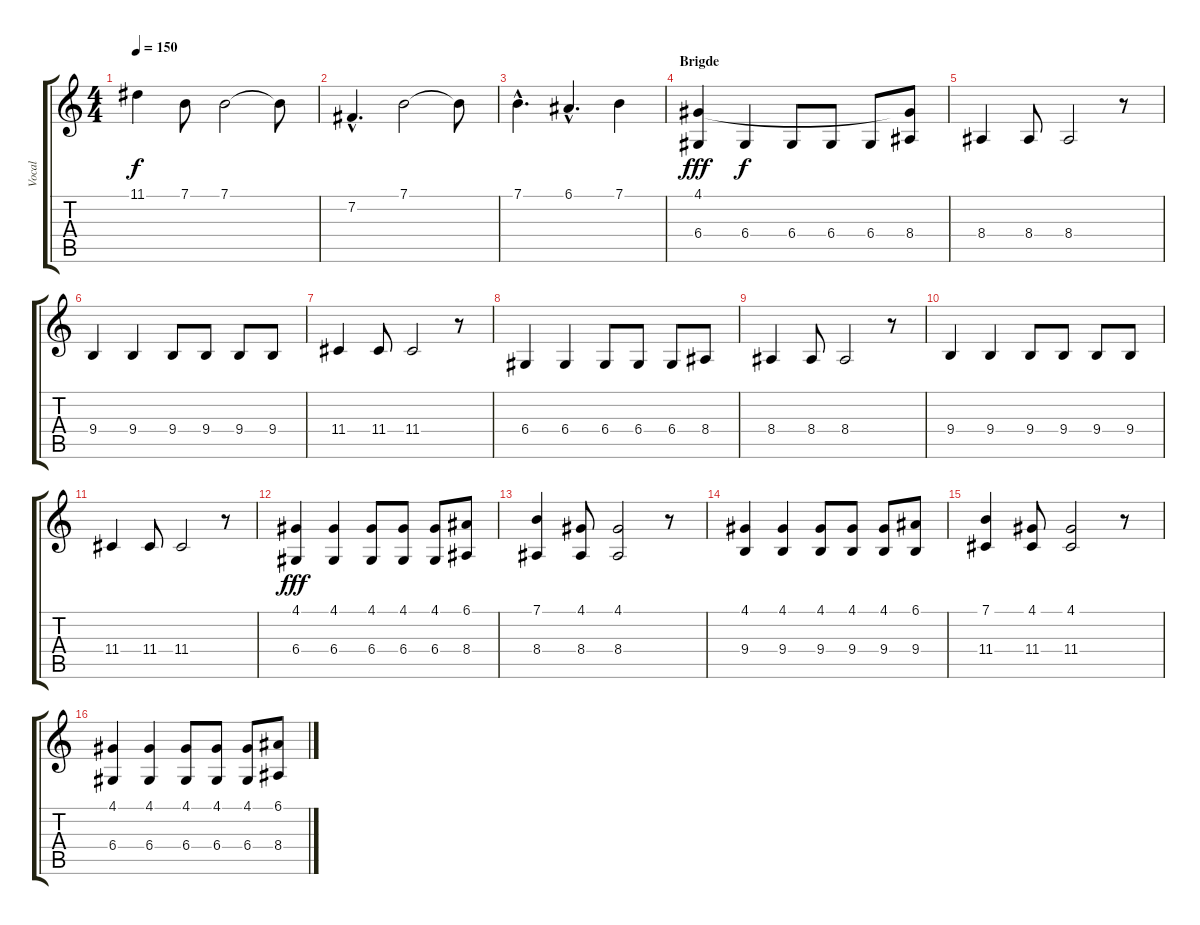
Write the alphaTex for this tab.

\track ("Vocal" "Vocal") {instrument fx5brightness}
\staff {score tabs}
\tuning (E4 B3 G3 D3 A2 E2) {hide}
\ts (4 4)
\tempo 150
\clef g2
\ks c
11.1.4{dy f} 7.1.8 7.1.2 7.1{t}.8 |
7.2{hac}.4{d} 7.1.2 7.1{t}.8 |
7.1{hac}.4{d} 6.1{hac}.4{d} 7.1.4 |
\section ("" "Brigde")
(4.1 6.4).4{dy fff volume 11} 6.4.4{dy f} 6.4.8 6.4.8 6.4.8 (4.1{t} 8.4).8 |
8.4.4 8.4.8 8.4.2 r.8 |
9.4.4{volume 11} 9.4.4 9.4.8 9.4.8 9.4.8 9.4.8 |
11.4.4 11.4.8 11.4.2 r.8 |
6.4.4{volume 11} 6.4.4 6.4.8 6.4.8 6.4.8 8.4.8 |
8.4.4 8.4.8 8.4.2 r.8 |
9.4.4{volume 11} 9.4.4 9.4.8 9.4.8 9.4.8 9.4.8 |
11.4.4 11.4.8 11.4.2 r.8 |
(4.1 6.4).4{dy fff volume 11} (4.1 6.4).4 (4.1 6.4).8 (4.1 6.4).8 (4.1 6.4).8 (6.1 8.4).8 |
(7.1 8.4).4 (4.1 8.4).8 (4.1 8.4).2 r.8 |
(4.1 9.4).4{volume 11} (4.1 9.4).4 (4.1 9.4).8 (4.1 9.4).8 (4.1 9.4).8 (6.1 9.4).8 |
(7.1 11.4).4 (4.1 11.4).8 (4.1 11.4).2 r.8 |
(4.1 6.4).4{volume 11} (4.1 6.4).4 (4.1 6.4).8 (4.1 6.4).8 (4.1 6.4).8 (6.1 8.4).8
